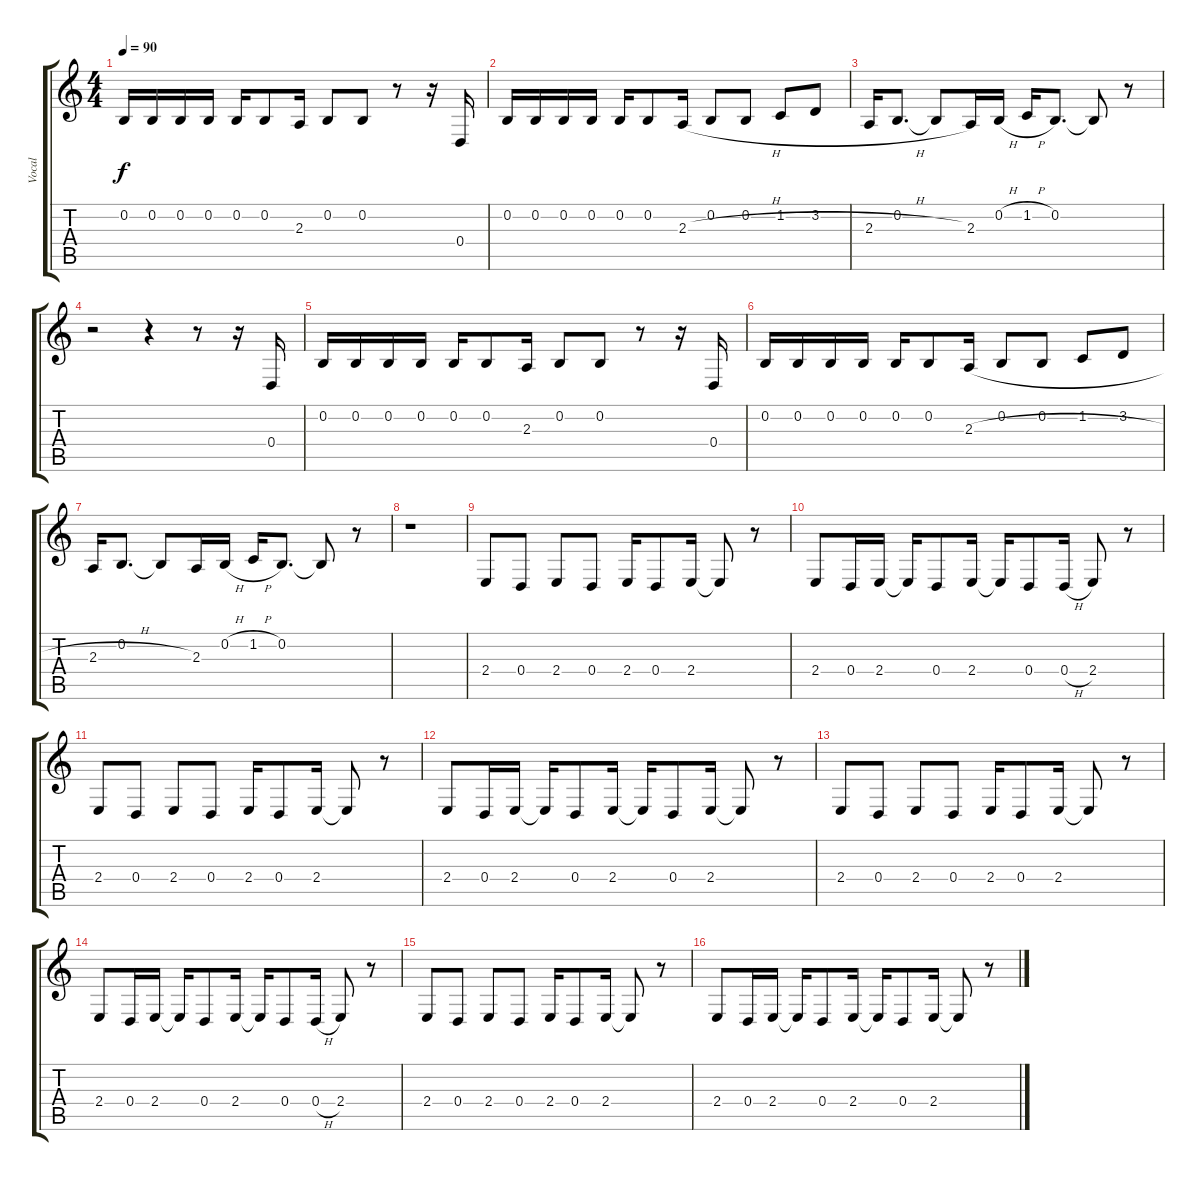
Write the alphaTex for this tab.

\track ("Vocal" "Vocal") {instrument lead6voice}
\staff {score tabs}
\tuning (E4 B3 G3 D3 A2 E2) {hide}
\ts (4 4)
\tempo 90
\clef g2
\ks c
0.2.16{dy f} 0.2.16 0.2.16 0.2.16 0.2.16 0.2.8 2.3.16 0.2.8 0.2.8 r.8 r.16 0.4.16 |
0.2.16 0.2.16 0.2.16 0.2.16 0.2.16 0.2.8 2.3{h}.16 0.2.8 0.2.8 1.2.8 3.2.8 |
2.3{h}.16 0.2.8{d} 0.2{t}.8 2.3.16 0.2{h}.16 1.2{h}.16 0.2.8{d} 0.2{t}.8 r.8 |
r.2 r.4 r.8 r.16 0.4.16 |
0.2.16 0.2.16 0.2.16 0.2.16 0.2.16 0.2.8 2.3.16 0.2.8 0.2.8 r.8 r.16 0.4.16 |
0.2.16 0.2.16 0.2.16 0.2.16 0.2.16 0.2.8 2.3{h}.16 0.2.8 0.2.8 1.2.8 3.2.8 |
2.3{h}.16 0.2.8{d} 0.2{t}.8 2.3.16 0.2{h}.16 1.2{h}.16 0.2.8{d} 0.2{t}.8 r.8 |
r.1 |
2.4.8 0.4.8 2.4.8 0.4.8 2.4.16 0.4.8 2.4.16 2.4{t}.8 r.8 |
2.4.8 0.4.16 2.4.16 2.4{t}.16 0.4.8 2.4.16 2.4{t}.16 0.4.8 0.4{h}.16 2.4.8 r.8 |
2.4.8 0.4.8 2.4.8 0.4.8 2.4.16 0.4.8 2.4.16 2.4{t}.8 r.8 |
2.4.8 0.4.16 2.4.16 2.4{t}.16 0.4.8 2.4.16 2.4{t}.16 0.4.8 2.4.16 2.4{t}.8 r.8 |
2.4.8 0.4.8 2.4.8 0.4.8 2.4.16 0.4.8 2.4.16 2.4{t}.8 r.8 |
2.4.8 0.4.16 2.4.16 2.4{t}.16 0.4.8 2.4.16 2.4{t}.16 0.4.8 0.4{h}.16 2.4.8 r.8 |
2.4.8 0.4.8 2.4.8 0.4.8 2.4.16 0.4.8 2.4.16 2.4{t}.8 r.8 |
2.4.8 0.4.16 2.4.16 2.4{t}.16 0.4.8 2.4.16 2.4{t}.16 0.4.8 2.4.16 2.4{t}.8 r.8
